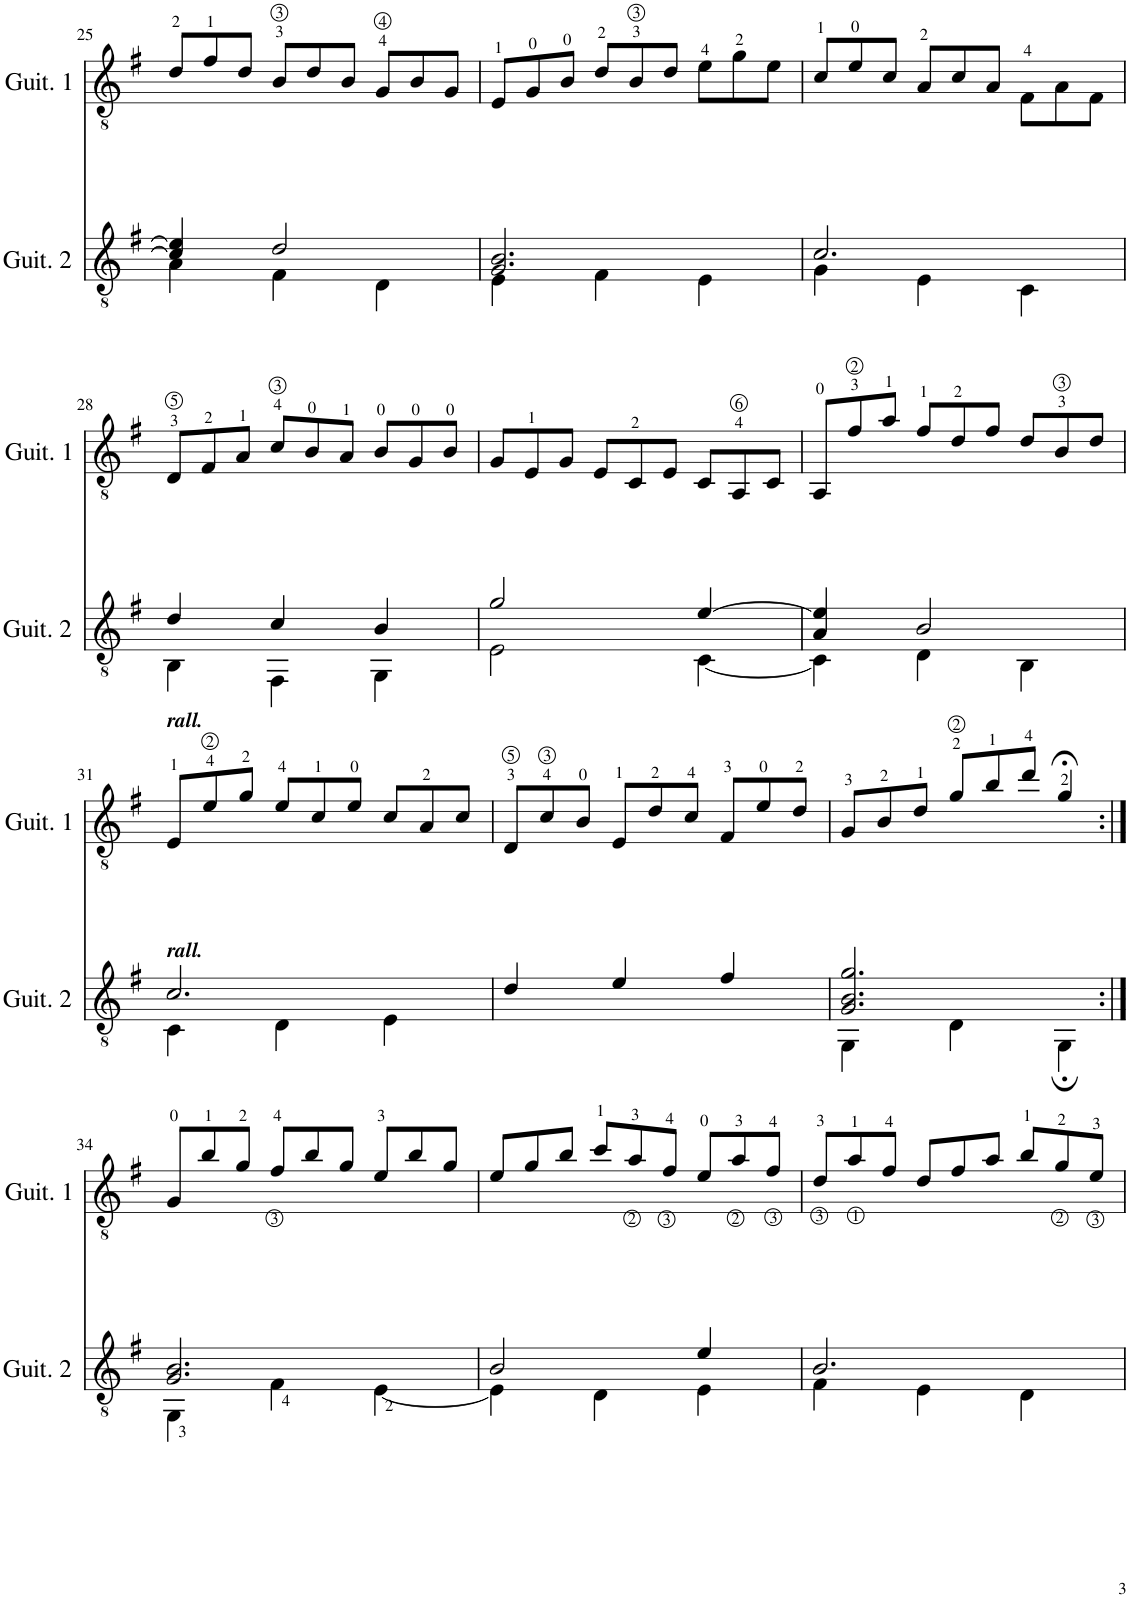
**kern	**kern
*part2	*part1
*staff2	*staff1
*I"Guitare	*I"Guitare
*I'Guit. 2	*I'Guit. 1
!!LO:PB:g=z
*clefGv2	*clefGv2
*k[f#]	*k[f#]
*M3/4	*M3/4
=25	=25
*^	*
*	*	*Xbrackettup
4c/] 4e/]	4A\	12d/L
.	.	12f#/
.	.	12d/J
2d/	4F#\	12B/L
.	.	12d/
.	.	12B/J
.	4D\	12G/L
.	.	12B/
.	.	12G/J
=26	=26	=26
2.G/ 2.B/	4E\	12E/L
.	.	12G/
.	.	12B/J
.	4F#\	12d/L
.	.	12B/
.	.	12d/J
.	4E\	12e\L
.	.	12g\
.	.	12e\J
=27	=27	=27
2.c/	4G\	12c/L
.	.	12e/
.	.	12c/J
.	4E\	12A/L
.	.	12c/
.	.	12A/J
.	4C\	12F#\L
.	.	12A\
.	.	12F#\J
!!LO:LB:g=z
=28	=28	=28
4d/	4BB\	12D/L
.	.	12F#/
.	.	12A/J
4c/	4FF#\	12c/L
.	.	12B/
.	.	12A/J
4B/	4GG\	12B/L
.	.	12G/
.	.	12B/J
=29	=29	=29
2g/	2E\	12G/L
.	.	12E/
.	.	12G/J
.	.	12E/L
.	.	12C/
.	.	12E/J
[4e/	[4C\	12C/L
.	.	12AA/
.	.	12C/J
=30	=30	=30
4A/ 4e/]	4C\]	12AA/L
.	.	12f#/
.	.	12a/J
2B/	4D\	12f#/L
.	.	12d/
.	.	12f#/J
.	4BB\	12d/L
.	.	12B/
.	.	12d/J
!!LO:LB:g=z
=31	=31	=31
!	!	!LO:TX:a:Bi:t=rall.
!LO:TX:a:Bi:t=rall.	!	!
2.c/	4C\	12E/L
.	.	12e/
.	.	12g/J
.	4D\	12e/L
.	.	12c/
.	.	12e/J
.	4E\	12c/L
.	.	12A/
.	.	12c/J
*v	*v	*
=32	=32
4d/	12D/L
.	12c/
.	12B/J
4e/	12E/L
.	12d/
.	12c/J
4f#/	12F#/L
.	12e/
.	12d/J
=33	=33
*^	*
2.G/ 2.B/ 2.g/	4GG\	12G/L
.	.	12B/
.	.	12d/J
.	4D\	12g/L
.	.	12b/
.	.	12dd/J
.	4GG;\	4g;</
!!LO:LB:g=z
=34:|!	=34:|!	=34:|!
2.G/ 2.B/	4GG\	12G/L
.	.	12b/
.	.	12g/J
.	4F#\	12f#/L
.	.	12b/
.	.	12g/J
.	[4E\	12e/L
.	.	12b/
.	.	12g/J
=35	=35	=35
2B/	4E\]	12e/L
.	.	12g/
.	.	12b/J
.	4D\	12cc/L
.	.	12a/
.	.	12f#/J
4e/	4E\	12e/L
.	.	12a/
.	.	12f#/J
=36	=36	=36
2.B/	4F#\	12d/L
.	.	12a/
.	.	12f#/J
.	4E\	12d/L
.	.	12f#/
.	.	12a/J
.	4D\	12b/L
.	.	12g/
.	.	12e/J
*v	*v	*
=	=
*-	*-
